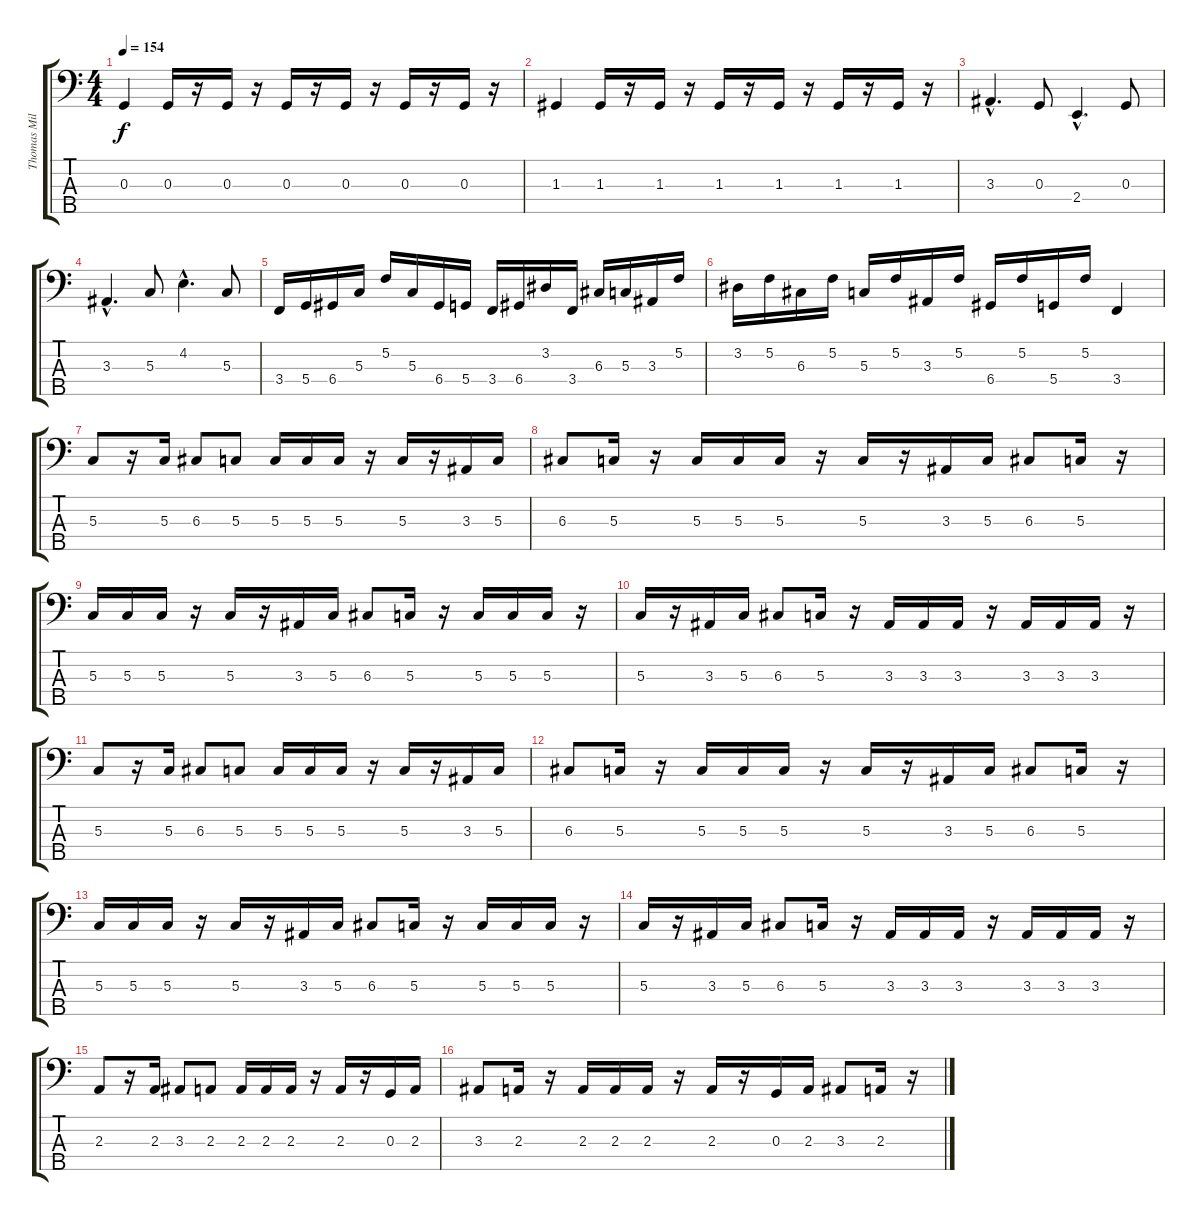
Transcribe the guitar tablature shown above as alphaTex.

\track ("Thomas Miller" "Thomas Mil") {instrument electricbassfinger}
\staff {score tabs}
\tuning (F2 C2 G1 D1 A0) {hide}
\ts (4 4)
\tempo 154
\clef f4
\ks c
0.3.4{dy f} 0.3.16 r.16 0.3.16 r.16 0.3.16 r.16 0.3.16 r.16 0.3.16 r.16 0.3.16 r.16 |
1.3.4 1.3.16 r.16 1.3.16 r.16 1.3.16 r.16 1.3.16 r.16 1.3.16 r.16 1.3.16 r.16 |
3.3{hac}.4{d} 0.3.8 2.4{hac}.4{d} 0.3.8 |
3.3{hac}.4{d} 5.3.8 4.2{hac}.4{d} 5.3.8 |
3.4.16{volume 16 balance 8} 5.4.16 6.4.16 5.3.16 5.2.16 5.3.16 6.4.16 5.4.16 3.4.16 6.4.16 3.2.16 3.4.16 6.3.16 5.3.16 3.3.16 5.2.16 |
3.2.16{volume 16 balance 8} 5.2.16 6.3.16 5.2.16 5.3.16 5.2.16 3.3.16 5.2.16 6.4.16 5.2.16 5.4.16 5.2.16 3.4.4 |
5.3.8 r.16 5.3.16 6.3.8 5.3.8 5.3.16 5.3.16 5.3.16 r.16 5.3.16 r.16 3.3.16 5.3.16 |
6.3.8 5.3.16 r.16 5.3.16 5.3.16 5.3.16 r.16 5.3.16 r.16 3.3.16 5.3.16 6.3.8 5.3.16 r.16 |
5.3.16 5.3.16 5.3.16 r.16 5.3.16 r.16 3.3.16 5.3.16 6.3.8 5.3.16 r.16 5.3.16 5.3.16 5.3.16 r.16 |
5.3.16 r.16 3.3.16 5.3.16 6.3.8 5.3.16 r.16 3.3.16 3.3.16 3.3.16 r.16 3.3.16 3.3.16 3.3.16 r.16 |
5.3.8 r.16 5.3.16 6.3.8 5.3.8 5.3.16 5.3.16 5.3.16 r.16 5.3.16 r.16 3.3.16 5.3.16 |
6.3.8 5.3.16 r.16 5.3.16 5.3.16 5.3.16 r.16 5.3.16 r.16 3.3.16 5.3.16 6.3.8 5.3.16 r.16 |
5.3.16 5.3.16 5.3.16 r.16 5.3.16 r.16 3.3.16 5.3.16 6.3.8 5.3.16 r.16 5.3.16 5.3.16 5.3.16 r.16 |
5.3.16 r.16 3.3.16 5.3.16 6.3.8 5.3.16 r.16 3.3.16 3.3.16 3.3.16 r.16 3.3.16 3.3.16 3.3.16 r.16 |
2.3.8 r.16 2.3.16 3.3.8 2.3.8 2.3.16 2.3.16 2.3.16 r.16 2.3.16 r.16 0.3.16 2.3.16 |
3.3.8 2.3.16 r.16 2.3.16 2.3.16 2.3.16 r.16 2.3.16 r.16 0.3.16 2.3.16 3.3.8 2.3.16 r.16
